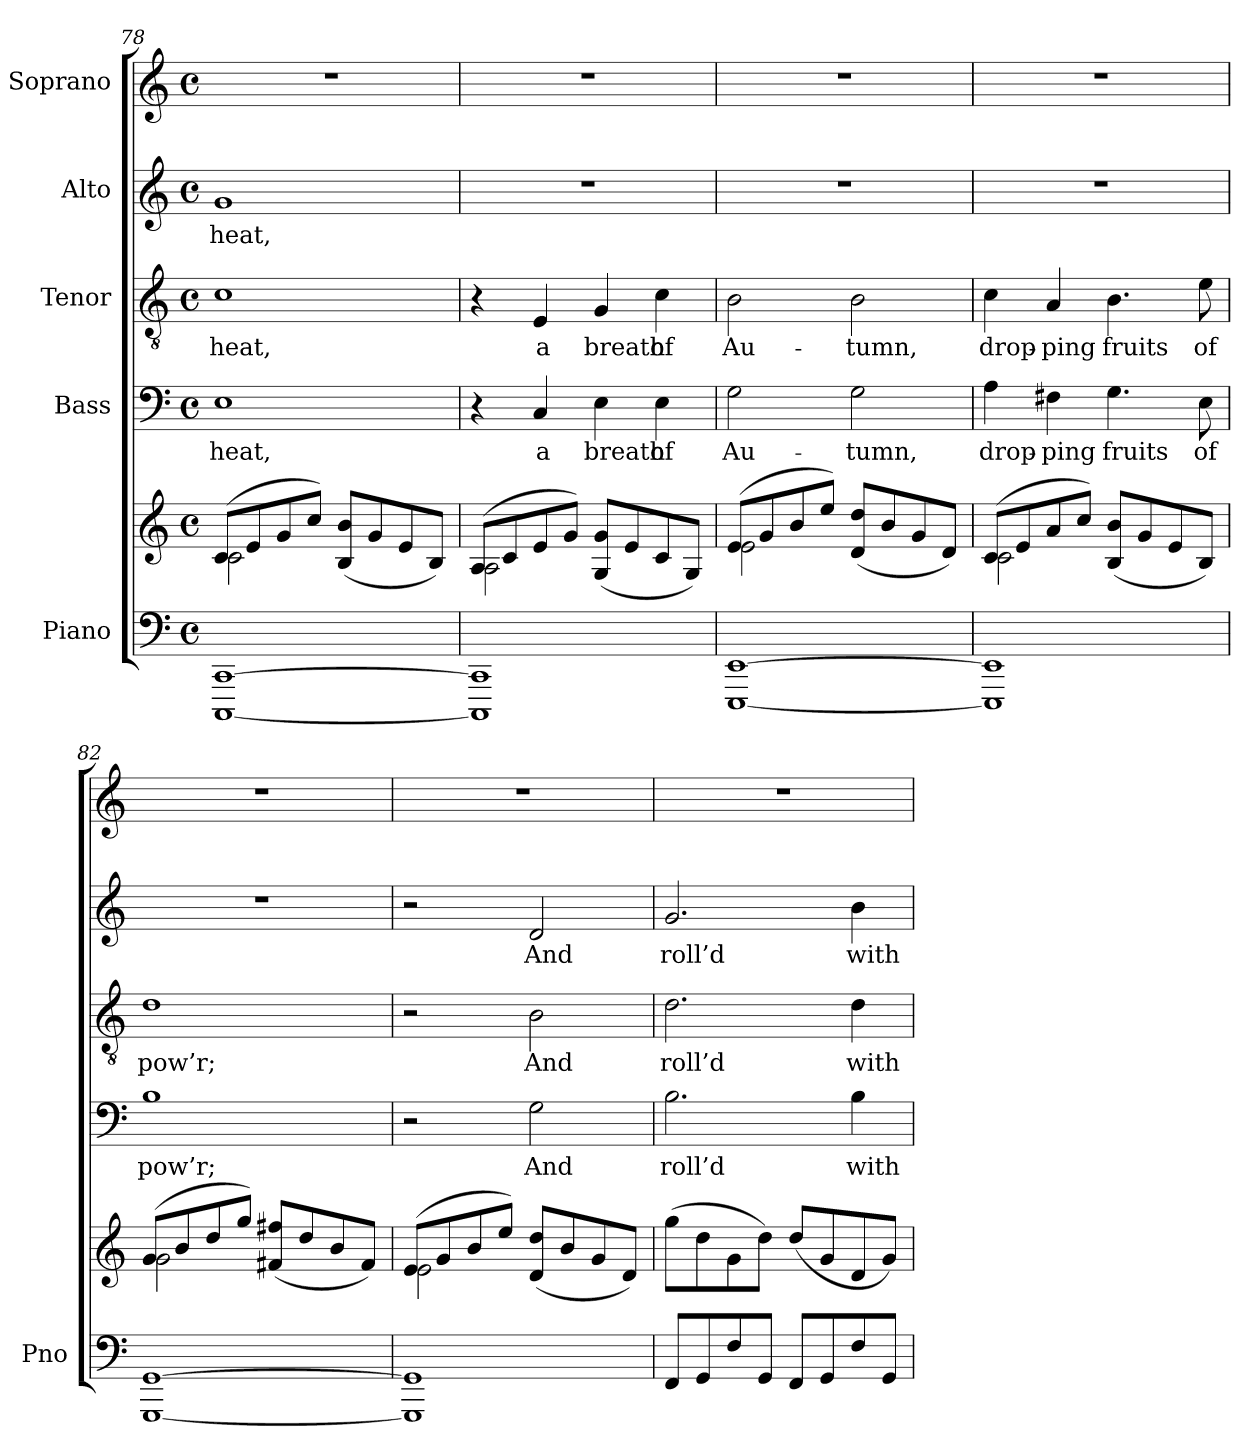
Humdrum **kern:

**kern	**kern	**kern	**text	**kern	**text	**kern	**text	**kern
*part5	*part5	*part4	*part4	*part3	*part3	*part2	*part2	*part1
*staff6	*staff5	*staff4	*staff4	*staff3	*staff3	*staff2	*staff2	*staff1
*I"Piano	*	*I"Bass	*	*I"Tenor	*	*I"Alto	*	*I"Soprano
*I'Pno	*	*	*	*	*	*	*	*
!!LO:PB:g=z
*clefF4	*clefG2	*clefF4	*	*clefGv2	*	*clefG2	*	*clefG2
*k[]	*k[]	*k[]	*	*k[]	*	*k[]	*	*k[]
*M4/4	*M4/4	*M4/4	*	*M4/4	*	*M4/4	*	*M4/4
*met(c)	*met(c)	*met(c)	*	*met(c)	*	*met(c)	*	*met(c)
=78	=78	=78	=78	=78	=78	=78	=78	=78
*	*^	*	*	*	*	*	*	*
!	!	!	!	!LO:LY:b	!	!LO:LY:b	!	!LO:LY:b	!
[1CCC [1CC	(>8c/L	2c\	1E	heat,	1c	heat,	1g	heat,	1r
.	8e/	.	.	.	.	.	.	.	.
.	8g/	.	.	.	.	.	.	.	.
.	8cc/J)	.	.	.	.	.	.	.	.
.	(>8B/ 8b/L	2ryy	.	.	.	.	.	.	.
.	8g/	.	.	.	.	.	.	.	.
.	8e/	.	.	.	.	.	.	.	.
.	8B/J)	.	.	.	.	.	.	.	.
=79	=79	=79	=79	=79	=79	=79	=79	=79	=79
1CCC] 1CC]	(>8A/L	2A\	4r	.	4r	.	1r	.	1r
.	8c/	.	.	.	.	.	.	.	.
!	!	!	!	!LO:LY:b	!	!LO:LY:b	!	!	!
.	8e/	.	4C/	a	4E/	a	.	.	.
.	8g/J)	.	.	.	.	.	.	.	.
!	!	!	!	!LO:LY:b	!	!LO:LY:b	!	!	!
.	(>8G/ 8g/L	2ryy	4E\	breath	4G/	breath	.	.	.
.	8e/	.	.	.	.	.	.	.	.
!	!	!	!	!LO:LY:b	!	!LO:LY:b	!	!	!
.	8c/	.	4E\	of	4c\	of	.	.	.
.	8G/J)	.	.	.	.	.	.	.	.
=80	=80	=80	=80	=80	=80	=80	=80	=80	=80
!	!	!	!	!LO:LY:b	!	!LO:LY:b	!	!	!
[1EEE [1EE	(>8e/L	2e\	2G\	Au-	2B\	Au-	1r	.	1r
.	8g/	.	.	.	.	.	.	.	.
.	8b/	.	.	.	.	.	.	.	.
.	8ee/J)	.	.	.	.	.	.	.	.
!	!	!	!	!LO:LY:b	!	!LO:LY:b	!	!	!
.	(>8d/ 8dd/L	2ryy	2G\	-tumn,	2B\	-tumn,	.	.	.
.	8b/	.	.	.	.	.	.	.	.
.	8g/	.	.	.	.	.	.	.	.
.	8d/J)	.	.	.	.	.	.	.	.
=81	=81	=81	=81	=81	=81	=81	=81	=81	=81
!	!	!	!	!LO:LY:b	!	!LO:LY:b	!	!	!
1EEE] 1EE]	(>8c/L	2c\	4A\	drop-	4c\	drop-	1r	.	1r
.	8e/	.	.	.	.	.	.	.	.
!	!	!	!	!LO:LY:b	!	!LO:LY:b	!	!	!
.	8a/	.	4F#X\	-ping	4A/	-ping	.	.	.
.	8cc/J)	.	.	.	.	.	.	.	.
!	!	!	!	!LO:LY:b	!	!LO:LY:b	!	!	!
.	(>8B/ 8b/L	2ryy	4.G\	fruits	4.B\	fruits	.	.	.
.	8g/	.	.	.	.	.	.	.	.
.	8e/	.	.	.	.	.	.	.	.
!	!	!	!	!LO:LY:b	!	!LO:LY:b	!	!	!
.	8B/J)	.	8E\	of	8e\	of	.	.	.
!!LO:LB:g=z
=82	=82	=82	=82	=82	=82	=82	=82	=82	=82
!	!	!	!	!LO:LY:b	!	!LO:LY:b	!	!	!
[1GGG [1GG	(8g/L	2g\	1B	pow’r;	1d	pow’r;	1r	.	1r
.	8b/	.	.	.	.	.	.	.	.
.	8dd/	.	.	.	.	.	.	.	.
.	8gg/J)	.	.	.	.	.	.	.	.
.	(>8f#X/ 8ff#X/L	2ryy	.	.	.	.	.	.	.
.	8dd/	.	.	.	.	.	.	.	.
.	8b/	.	.	.	.	.	.	.	.
.	8f#/J)	.	.	.	.	.	.	.	.
!!LO:PB:g=z
=83	=83	=83	=83	=83	=83	=83	=83	=83	=83
1GGG] 1GG]	(8e/L	2e\	2r	.	2r	.	2r	.	1r
.	8g/	.	.	.	.	.	.	.	.
.	8b/	.	.	.	.	.	.	.	.
.	8ee/J)	.	.	.	.	.	.	.	.
!	!	!	!	!LO:LY:b	!	!LO:LY:b	!	!LO:LY:b	!
.	(>8d/ 8dd/L	2ryy	2G\	And	2B\	And	2d/	And	.
.	8b/	.	.	.	.	.	.	.	.
.	8g/	.	.	.	.	.	.	.	.
.	8d/J)	.	.	.	.	.	.	.	.
*	*v	*v	*	*	*	*	*	*	*
=84	=84	=84	=84	=84	=84	=84	=84	=84
!	!	!	!LO:LY:b	!	!LO:LY:b	!	!LO:LY:b	!
8FF/L	(8gg\L	2.B\	roll’d	2.d\	roll’d	2.g/	roll’d	1r
8GG/	8dd\	.	.	.	.	.	.	.
8F/	8g\	.	.	.	.	.	.	.
8GG/J	8dd\J)	.	.	.	.	.	.	.
8FF/L	(8dd/L	.	.	.	.	.	.	.
8GG/	8g/	.	.	.	.	.	.	.
!	!	!	!LO:LY:b	!	!LO:LY:b	!	!LO:LY:b	!
8F/	8d/	4B\	with	4d\	with	4b\	with	.
8GG/J	8g/J)	.	.	.	.	.	.	.
=	=	=	=	=	=	=	=	=
*-	*-	*-	*-	*-	*-	*-	*-	*-
